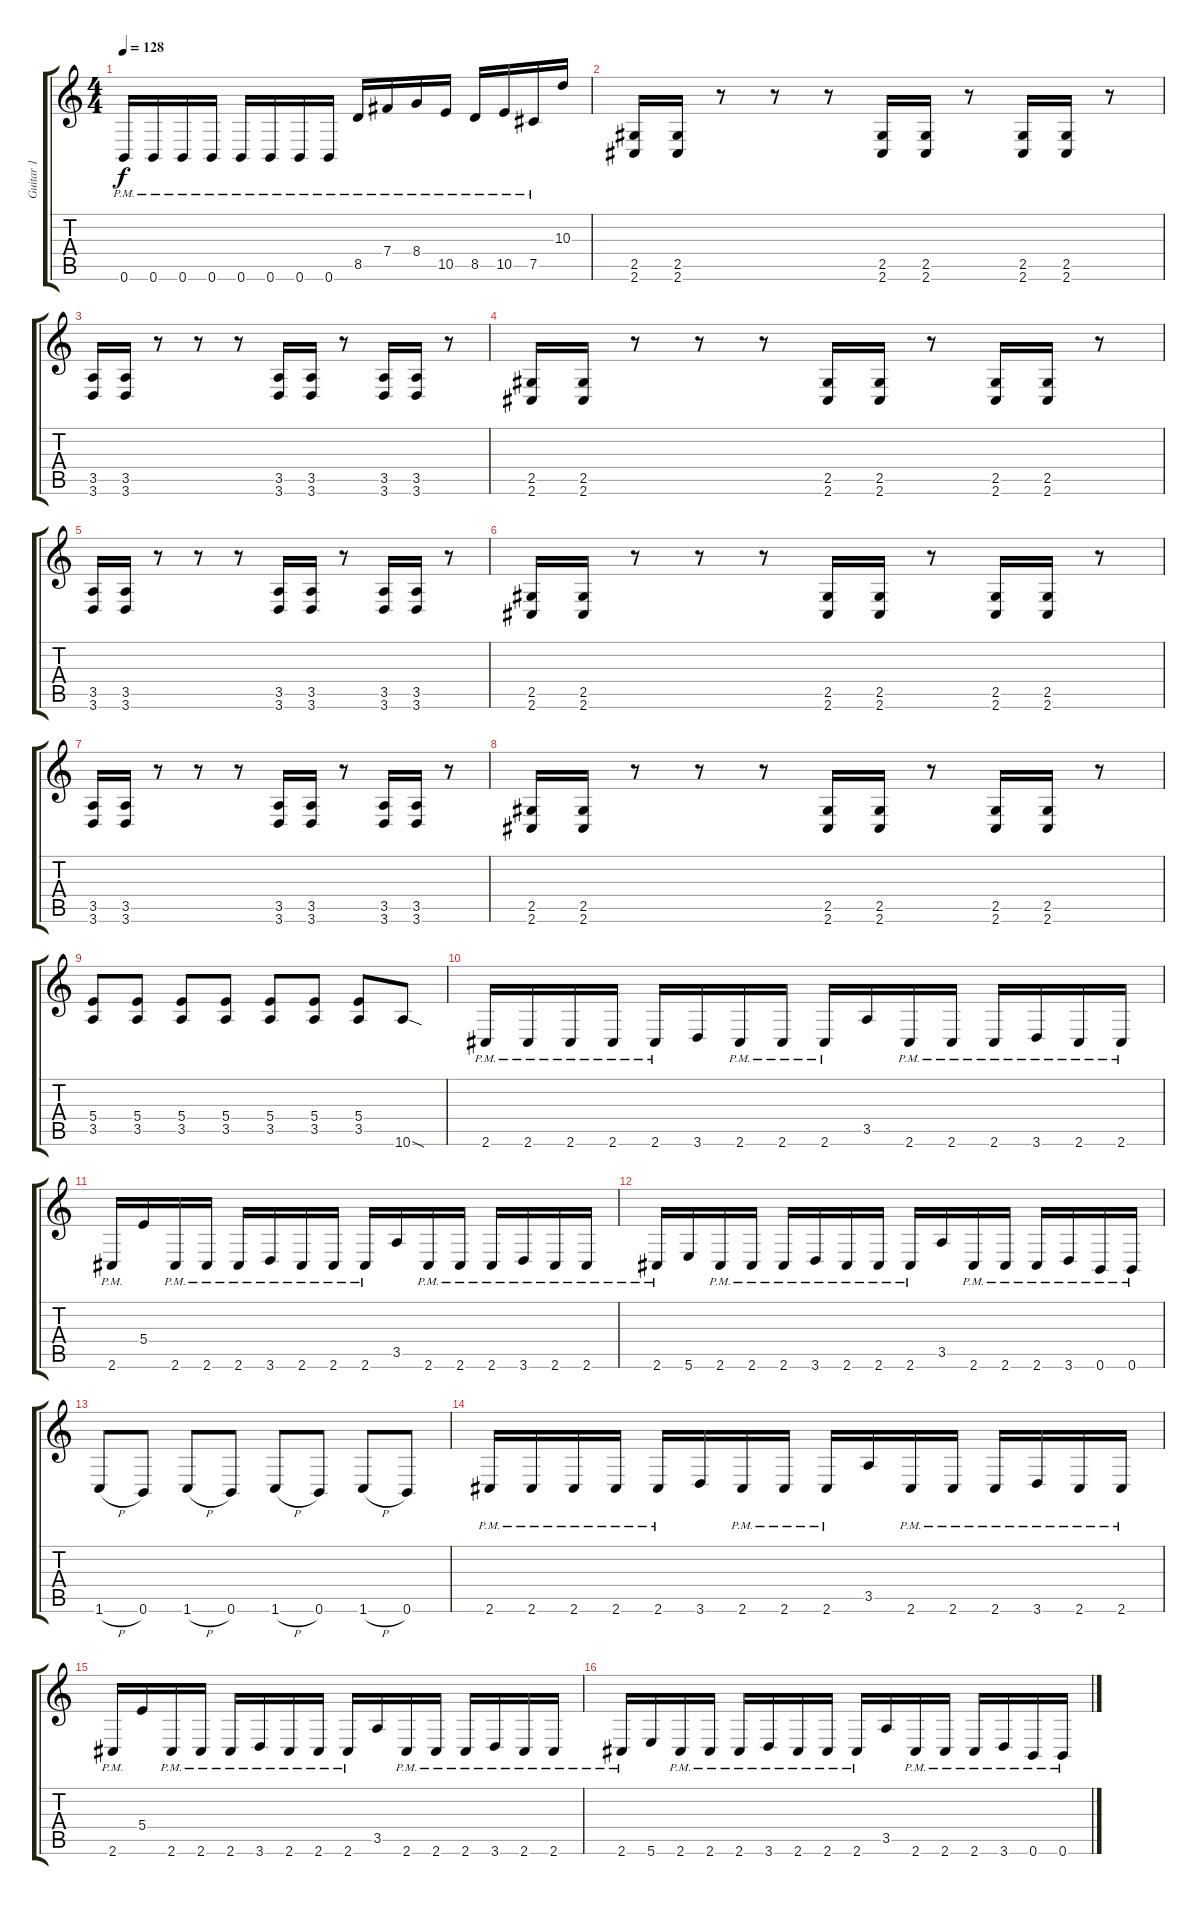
\track ("Guitar 1" "Guitar 1") {instrument distortionguitar}
\staff {score tabs}
\tuning (Db4 Ab3 E3 B2 Gb2 B1) {hide}
\ts (4 4)
\tempo 128
\clef g2
\ks c
0.6{pm}.16{dy f} 0.6{pm}.16 0.6{pm}.16 0.6{pm}.16 0.6{pm}.16 0.6{pm}.16 0.6{pm}.16 0.6{pm}.16 8.5{pm}.16 7.4{pm}.16 8.4{pm}.16 10.5{pm}.16 8.5{pm}.16 10.5{pm}.16 7.5{pm}.16 10.3.16 |
(2.5 2.6).16{beam Up} (2.5 2.6).16{beam Up} r.8 r.8 r.8 (2.5 2.6).16 (2.5 2.6).16 r.8 (2.5 2.6).16 (2.5 2.6).16 r.8 |
(3.5 3.6).16 (3.5 3.6).16 r.8 r.8 r.8 (3.5 3.6).16 (3.5 3.6).16 r.8 (3.5 3.6).16 (3.5 3.6).16 r.8 |
(2.5 2.6).16{beam Up} (2.5 2.6).16{beam Up} r.8 r.8 r.8 (2.5 2.6).16 (2.5 2.6).16 r.8 (2.5 2.6).16 (2.5 2.6).16 r.8 |
(3.5 3.6).16 (3.5 3.6).16 r.8 r.8 r.8 (3.5 3.6).16 (3.5 3.6).16 r.8 (3.5 3.6).16 (3.5 3.6).16 r.8 |
(2.5 2.6).16{beam Up} (2.5 2.6).16{beam Up} r.8 r.8 r.8 (2.5 2.6).16 (2.5 2.6).16 r.8 (2.5 2.6).16 (2.5 2.6).16 r.8 |
(3.5 3.6).16 (3.5 3.6).16 r.8 r.8 r.8 (3.5 3.6).16 (3.5 3.6).16 r.8 (3.5 3.6).16 (3.5 3.6).16 r.8 |
(2.5 2.6).16{beam Up} (2.5 2.6).16{beam Up} r.8 r.8 r.8 (2.5 2.6).16 (2.5 2.6).16 r.8 (2.5 2.6).16 (2.5 2.6).16 r.8 |
(5.4 3.5).8 (5.4 3.5).8 (5.4 3.5).8 (5.4 3.5).8 (5.4 3.5).8 (5.4 3.5).8 (5.4 3.5).8 10.6{sod}.8 |
2.6{pm}.16 2.6{pm}.16 2.6{pm}.16 2.6{pm}.16 2.6{pm}.16 3.6.16 2.6{pm}.16 2.6{pm}.16 2.6{pm}.16 3.5.16 2.6{pm}.16 2.6{pm}.16 2.6{pm}.16 3.6{pm}.16 2.6{pm}.16 2.6{pm}.16 |
2.6{pm}.16 5.4.16 2.6{pm}.16 2.6{pm}.16 2.6{pm}.16 3.6{pm}.16 2.6{pm}.16 2.6{pm}.16 2.6{pm}.16 3.5.16 2.6{pm}.16 2.6{pm}.16 2.6{pm}.16 3.6{pm}.16 2.6{pm}.16 2.6{pm}.16 |
2.6{pm}.16 5.6.16 2.6{pm}.16 2.6{pm}.16 2.6{pm}.16 3.6{pm}.16 2.6{pm}.16 2.6{pm}.16 2.6{pm}.16 3.5.16 2.6{pm}.16 2.6{pm}.16 2.6{pm}.16 3.6{pm}.16 0.6{pm}.16 0.6{pm}.16 |
1.6{h}.8 0.6.8 1.6{h}.8 0.6.8 1.6{h}.8 0.6.8 1.6{h}.8 0.6.8 |
2.6{pm}.16 2.6{pm}.16 2.6{pm}.16 2.6{pm}.16 2.6{pm}.16 3.6.16 2.6{pm}.16 2.6{pm}.16 2.6{pm}.16 3.5.16 2.6{pm}.16 2.6{pm}.16 2.6{pm}.16 3.6{pm}.16 2.6{pm}.16 2.6{pm}.16 |
2.6{pm}.16 5.4.16 2.6{pm}.16 2.6{pm}.16 2.6{pm}.16 3.6{pm}.16 2.6{pm}.16 2.6{pm}.16 2.6{pm}.16 3.5.16 2.6{pm}.16 2.6{pm}.16 2.6{pm}.16 3.6{pm}.16 2.6{pm}.16 2.6{pm}.16 |
2.6{pm}.16 5.6.16 2.6{pm}.16 2.6{pm}.16 2.6{pm}.16 3.6{pm}.16 2.6{pm}.16 2.6{pm}.16 2.6{pm}.16 3.5.16 2.6{pm}.16 2.6{pm}.16 2.6{pm}.16 3.6{pm}.16 0.6{pm}.16 0.6{pm}.16
